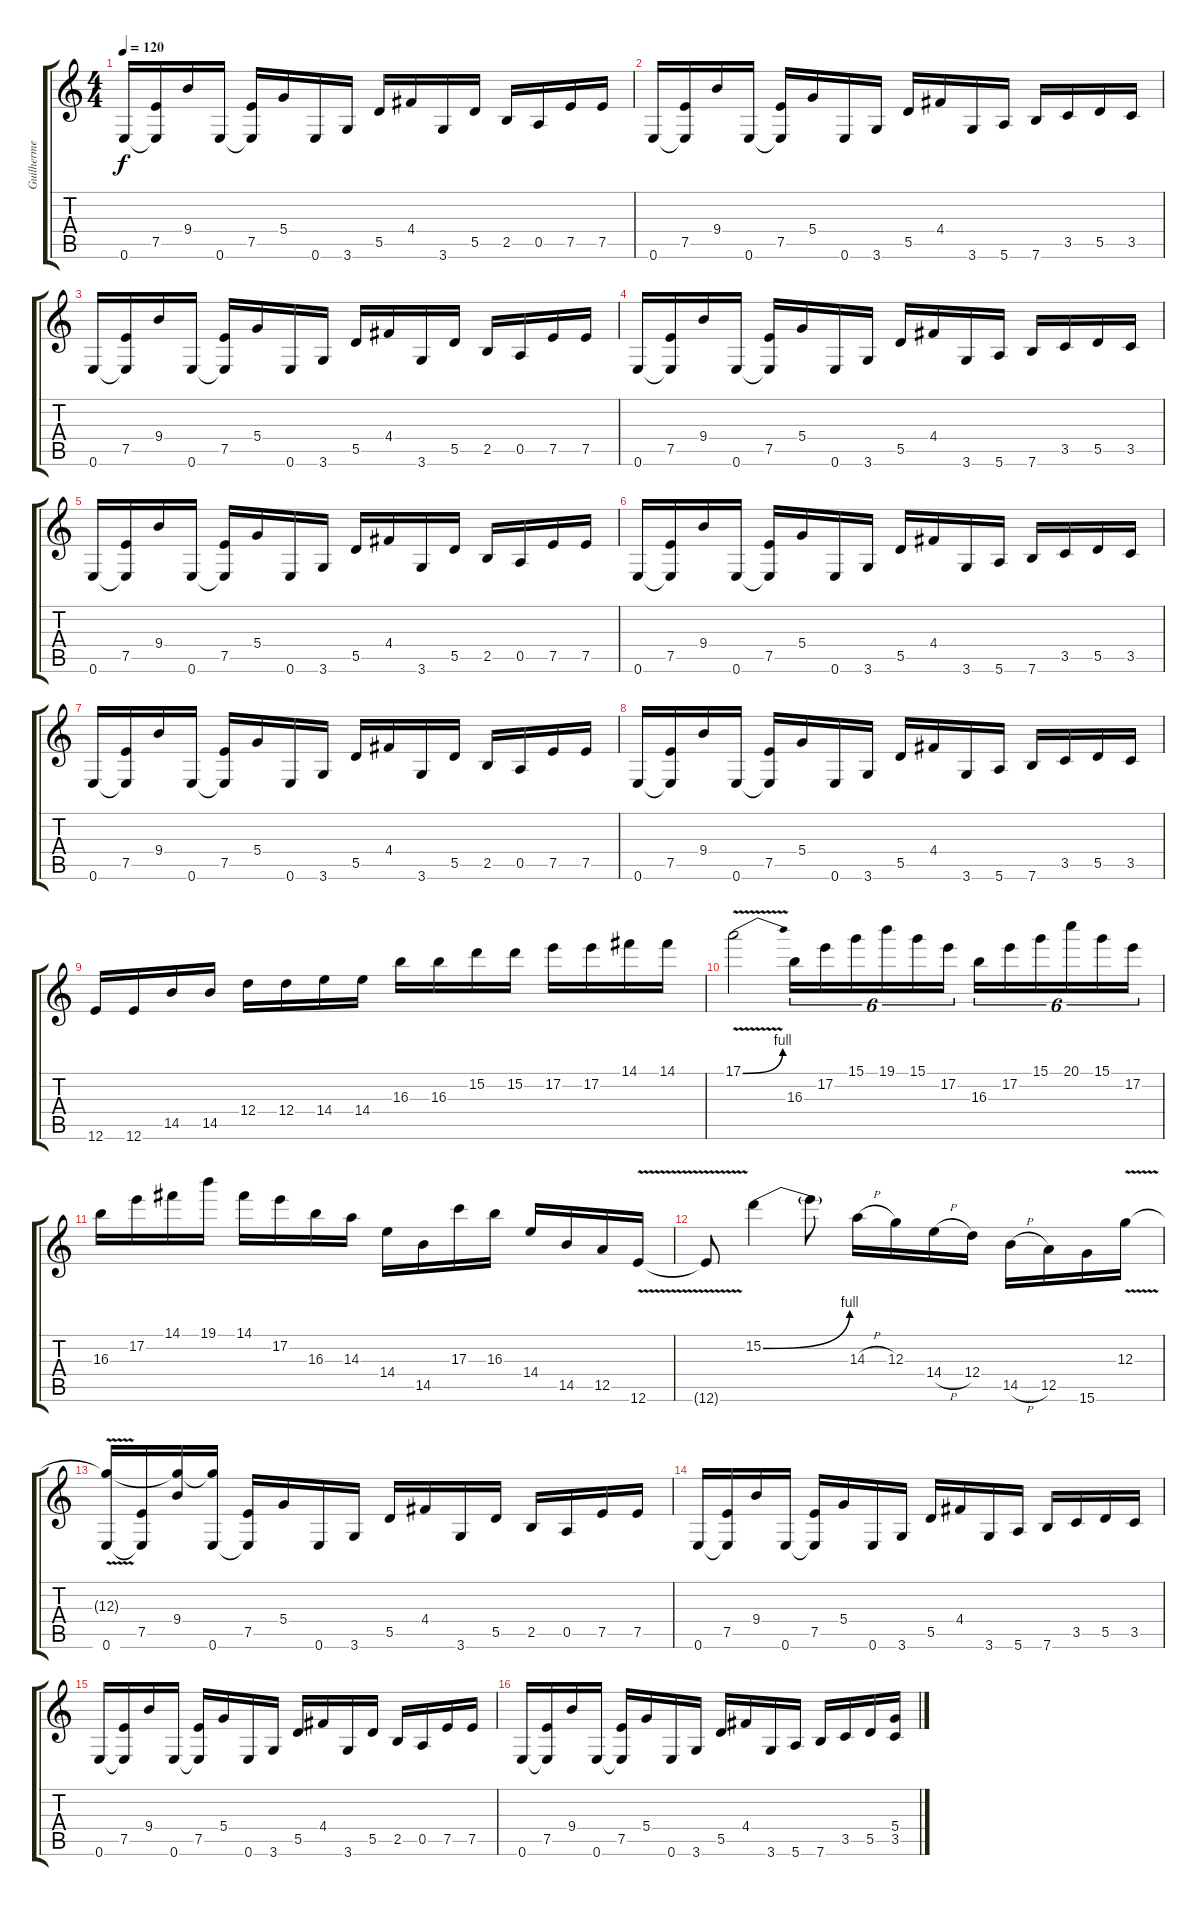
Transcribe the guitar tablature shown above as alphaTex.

\track ("Guilherme Belão" "Guilherme ") {instrument overdrivenguitar}
\staff {score tabs}
\tuning (E4 B3 G3 D3 A2 E2) {hide}
\ts (4 4)
\tempo 120
\clef g2
\ks c
0.6.16{dy f volume 11} (7.5 0.6{t}).16 9.4.16 0.6.16 (7.5 0.6{t}).16 5.4.16 0.6.16 3.6.16 5.5.16 4.4.16 3.6.16 5.5.16 2.5.16 0.5.16 7.5.16 7.5.16 |
0.6.16 (7.5 0.6{t}).16 9.4.16 0.6.16 (7.5 0.6{t}).16 5.4.16 0.6.16 3.6.16 5.5.16 4.4.16 3.6.16 5.6.16 7.6.16 3.5.16 5.5.16 3.5.16 |
0.6.16 (7.5 0.6{t}).16 9.4.16 0.6.16 (7.5 0.6{t}).16 5.4.16 0.6.16 3.6.16 5.5.16 4.4.16 3.6.16 5.5.16 2.5.16 0.5.16 7.5.16 7.5.16 |
0.6.16 (7.5 0.6{t}).16 9.4.16 0.6.16 (7.5 0.6{t}).16 5.4.16 0.6.16 3.6.16 5.5.16 4.4.16 3.6.16 5.6.16 7.6.16 3.5.16 5.5.16 3.5.16 |
0.6.16 (7.5 0.6{t}).16 9.4.16 0.6.16 (7.5 0.6{t}).16 5.4.16 0.6.16 3.6.16 5.5.16 4.4.16 3.6.16 5.5.16 2.5.16 0.5.16 7.5.16 7.5.16 |
0.6.16 (7.5 0.6{t}).16 9.4.16 0.6.16 (7.5 0.6{t}).16 5.4.16 0.6.16 3.6.16 5.5.16 4.4.16 3.6.16 5.6.16 7.6.16 3.5.16 5.5.16 3.5.16 |
0.6.16 (7.5 0.6{t}).16 9.4.16 0.6.16 (7.5 0.6{t}).16 5.4.16 0.6.16 3.6.16 5.5.16 4.4.16 3.6.16 5.5.16 2.5.16 0.5.16 7.5.16 7.5.16 |
0.6.16 (7.5 0.6{t}).16 9.4.16 0.6.16 (7.5 0.6{t}).16 5.4.16 0.6.16 3.6.16 5.5.16 4.4.16 3.6.16 5.6.16 7.6.16 3.5.16 5.5.16 3.5.16 |
12.6.16{volume 13} 12.6.16 14.5.16 14.5.16 12.4.16 12.4.16 14.4.16 14.4.16 16.3.16 16.3.16 15.2.16 15.2.16 17.2.16 17.2.16 14.1.16 14.1.16 |
17.1{be (bend 0 0 60 4) v}.2 16.3.16{tu (6 4)} 17.2.16{tu (6 4)} 15.1.16{tu (6 4)} 19.1.16{tu (6 4)} 15.1.16{tu (6 4)} 17.2.16{tu (6 4)} 16.3.16{tu (6 4)} 17.2.16{tu (6 4)} 15.1.16{tu (6 4)} 20.1.16{tu (6 4)} 15.1.16{tu (6 4)} 17.2.16{tu (6 4)} |
16.3.16 17.2.16 14.1.16 19.1.16 14.1.16 17.2.16 16.3.16 14.3.16 14.4.16 14.5.16 17.3.16 16.3.16 14.4.16 14.5.16 12.5.16 12.6{v}.16 |
12.6{t}.8 15.2{be (bend 0 0 60 4)}.4 15.2{t}.8 14.3{h}.16 12.3.16 14.4{h}.16 12.4.16 14.5{h}.16 12.5.16 15.6.16 12.3{v}.16 |
(12.3{t} 0.6).16{volume 11} (7.5 0.6{t}).16 (12.3{t} 9.4).16 (12.3{t} 0.6).16 (7.5 0.6{t}).16 5.4.16 0.6.16 3.6.16 5.5.16 4.4.16 3.6.16 5.5.16 2.5.16 0.5.16 7.5.16 7.5.16 |
0.6.16 (7.5 0.6{t}).16 9.4.16 0.6.16 (7.5 0.6{t}).16 5.4.16 0.6.16 3.6.16 5.5.16 4.4.16 3.6.16 5.6.16 7.6.16 3.5.16 5.5.16 3.5.16 |
0.6.16 (7.5 0.6{t}).16 9.4.16 0.6.16 (7.5 0.6{t}).16 5.4.16 0.6.16 3.6.16 5.5.16 4.4.16 3.6.16 5.5.16 2.5.16 0.5.16 7.5.16 7.5.16 |
0.6.16 (7.5 0.6{t}).16 9.4.16 0.6.16 (7.5 0.6{t}).16 5.4.16 0.6.16 3.6.16 5.5.16 4.4.16 3.6.16 5.6.16 7.6.16 3.5.16 5.5.16 (5.4 3.5).16
